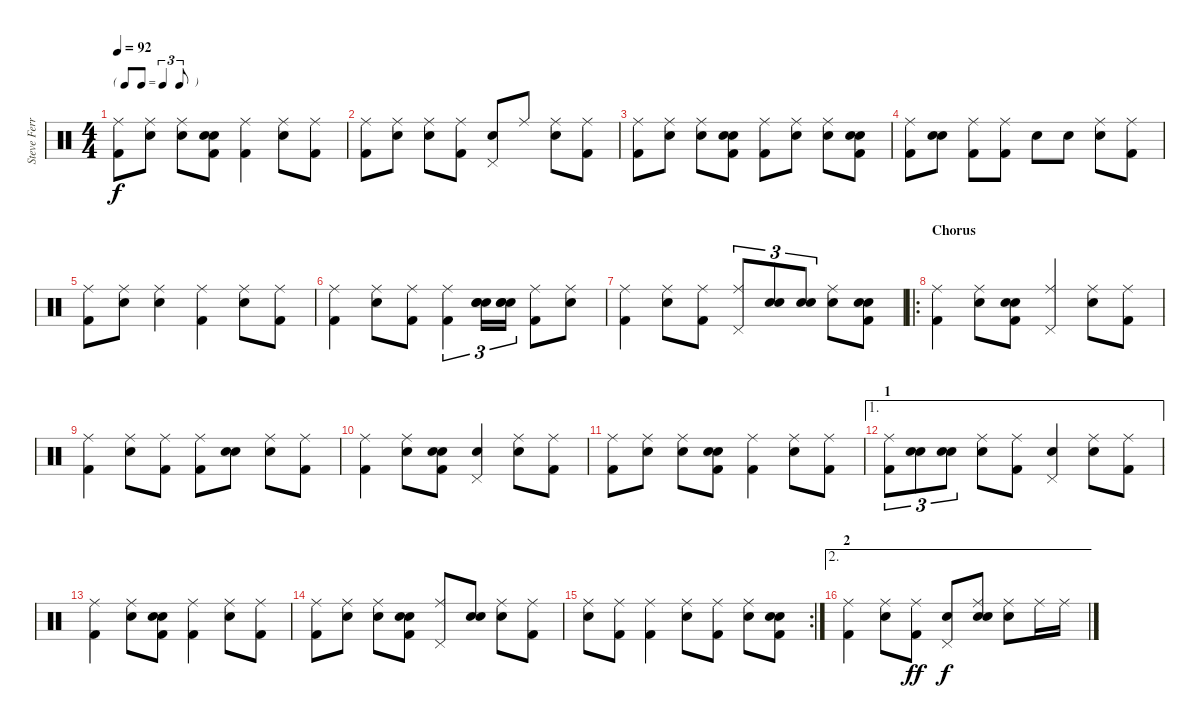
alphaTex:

\track ("Steve Ferrone" "Steve Ferr") {instrument percussion}
\staff {score}
\articulation defaults
\ts (4 4)
\tf triplet8th
\tempo 92
\clef neutral
\ks c
("Ride (middle)" "Kick (hit) 2").8{dy f} ("Ride (middle)" "Snare (hit)").8 ("Ride (middle)" "Snare (hit) 2").8 ("Snare (hit)" "Snare (hit)" "Kick (hit) 2").8 ("Ride (middle)" "Kick (hit) 2").4 ("Ride (middle)" "Snare (hit) 2").8 ("Ride (middle)" "Kick (hit) 2").8 |
("Ride (middle)" "Kick (hit) 2").8 ("Ride (middle)" "Snare (hit)").8 ("Ride (middle)" "Snare (hit) 2").8 ("Ride (middle)" "Kick (hit) 2").8 ("Snare (hit)" "Pedal Hi-Hat (hit)").8 "Ride (middle)".8 ("Ride (middle)" "Snare (hit) 2").8 ("Ride (middle)" "Kick (hit) 2").8 |
("Ride (middle)" "Kick (hit) 2").8 ("Ride (middle)" "Snare (hit)").8 ("Ride (middle)" "Snare (hit) 2").8 ("Snare (hit)" "Snare (hit)" "Kick (hit) 2").8 ("Ride (middle)" "Kick (hit) 2").8 ("Ride (middle)" "Snare (hit)").8 ("Ride (middle)" "Snare (hit) 2").8 ("Snare (hit)" "Snare (hit)" "Kick (hit) 2").8 |
("Ride (middle)" "Kick (hit) 2").8 ("Snare (hit) 2" "Snare (hit)").8 ("Ride (middle)" "Kick (hit) 2").8 ("Ride (middle)" "Kick (hit) 2").8 "Snare (hit)".8 "Snare (hit) 2".8 ("Ride (middle)" "Snare (hit) 2").8 ("Ride (middle)" "Kick (hit) 2").8 |
("Ride (middle)" "Kick (hit) 2").8 ("Ride (middle)" "Snare (hit)").8 ("Ride (middle)" "Snare (hit) 2").4 ("Ride (middle)" "Kick (hit) 2").4 ("Ride (middle)" "Snare (hit) 2").8 ("Ride (middle)" "Kick (hit) 2").8 |
("Ride (middle)" "Kick (hit) 2").4 ("Ride (middle)" "Snare (hit) 2").8 ("Ride (middle)" "Kick (hit) 2").8 ("Ride (middle)" "Kick (hit) 2").4{tu (3 2)} ("Snare (hit)" "Snare (hit) 2" "Snare (hit)").16{tu (3 2)} ("Snare (hit)" "Snare (hit) 2" "Snare (hit)").16{tu (3 2)} ("Ride (middle)" "Kick (hit) 2").8 ("Ride (middle)" "Snare (hit)").8 |
("Ride (middle)" "Kick (hit) 2").4 ("Ride (middle)" "Snare (hit) 2").8 ("Ride (middle)" "Kick (hit) 2").8 ("Ride (middle)" "Pedal Hi-Hat (hit)").8{tu (3 2)} ("Snare (hit) 2" "Snare (hit)").8{tu (3 2)} ("Snare (hit) 2" "Snare (hit)").8{tu (3 2)} ("Ride (middle)" "Snare (hit) 2").8 ("Snare (hit)" "Snare (hit)" "Kick (hit) 2").8 |
\ro
\section ("" "Chorus")
("Ride (middle)" "Kick (hit) 2").4 ("Ride (middle)" "Snare (hit) 2").8 ("Snare (hit)" "Snare (hit)" "Kick (hit) 2").8 ("Ride (middle)" "Pedal Hi-Hat (hit)").4 ("Ride (middle)" "Snare (hit) 2").8 ("Ride (middle)" "Kick (hit) 2").8 |
("Ride (middle)" "Kick (hit) 2").4 ("Ride (middle)" "Snare (hit) 2").8 ("Ride (middle)" "Kick (hit) 2").8 ("Ride (middle)" "Kick (hit) 2").8 ("Snare (hit) 2" "Snare (hit)").8 ("Ride (middle)" "Snare (hit) 2").8 ("Ride (middle)" "Kick (hit) 2").8 |
("Ride (middle)" "Kick (hit) 2").4 ("Ride (middle)" "Snare (hit) 2").8 ("Snare (hit)" "Snare (hit)" "Kick (hit) 2").8 ("Snare (hit)" "Pedal Hi-Hat (hit)").4 ("Ride (middle)" "Snare (hit) 2").8 ("Ride (middle)" "Kick (hit) 2").8 |
("Ride (middle)" "Kick (hit) 2").8 ("Ride (middle)" "Snare (hit)").8 ("Ride (middle)" "Snare (hit) 2").8 ("Snare (hit)" "Snare (hit)" "Kick (hit) 2").8 ("Ride (middle)" "Kick (hit) 2").4 ("Ride (middle)" "Snare (hit) 2").8 ("Ride (middle)" "Kick (hit) 2").8 |
\ae 1
\section ("" "1")
("Ride (middle)" "Kick (hit) 2").8{tu (3 2)} ("Snare (hit) 2" "Snare (hit)").8{tu (3 2)} ("Snare (hit) 2" "Snare (hit)").8{tu (3 2)} ("Ride (middle)" "Snare (hit) 2").8 ("Ride (middle)" "Kick (hit) 2").8 ("Snare (hit)" "Pedal Hi-Hat (hit)").4 ("Ride (middle)" "Snare (hit) 2").8 ("Ride (middle)" "Kick (hit) 2").8 |
("Ride (middle)" "Kick (hit) 2").4 ("Ride (middle)" "Snare (hit) 2").8 ("Snare (hit)" "Snare (hit)" "Kick (hit) 2").8 ("Ride (middle)" "Kick (hit) 2").4 ("Ride (middle)" "Snare (hit) 2").8 ("Ride (middle)" "Kick (hit) 2").8 |
("Ride (middle)" "Kick (hit) 2").8 ("Ride (middle)" "Snare (hit)").8 ("Ride (middle)" "Snare (hit) 2").8 ("Snare (hit)" "Snare (hit)" "Kick (hit) 2").8 ("Ride (middle)" "Pedal Hi-Hat (hit)").8 ("Snare (hit) 2" "Snare (hit)").8 ("Ride (middle)" "Snare (hit) 2").8 ("Ride (middle)" "Kick (hit) 2").8 |
\rc 2
("Ride (middle)" "Snare (hit) 2").8 ("Ride (middle)" "Kick (hit) 2").8 ("Ride (middle)" "Kick (hit) 2").4 ("Ride (middle)" "Snare (hit) 2").8 ("Ride (middle)" "Kick (hit) 2").8 ("Ride (middle)" "Snare (hit) 2").8 ("Snare (hit)" "Snare (hit)" "Kick (hit) 2").8 |
\ae 2
\section ("" "2")
("Ride (middle)" "Kick (hit) 2").4 ("Ride (middle)" "Snare (hit) 2").8 ("Ride (middle)" "Kick (hit) 2").8{dy ff} ("Snare (hit)" "Pedal Hi-Hat (hit)").8{dy f} ("Ride (middle)" "Snare (hit) 2" "Snare (hit)").8 ("Ride (middle)" "Snare (hit) 2").8 "Ride (middle)".16 "Ride (middle)".16
